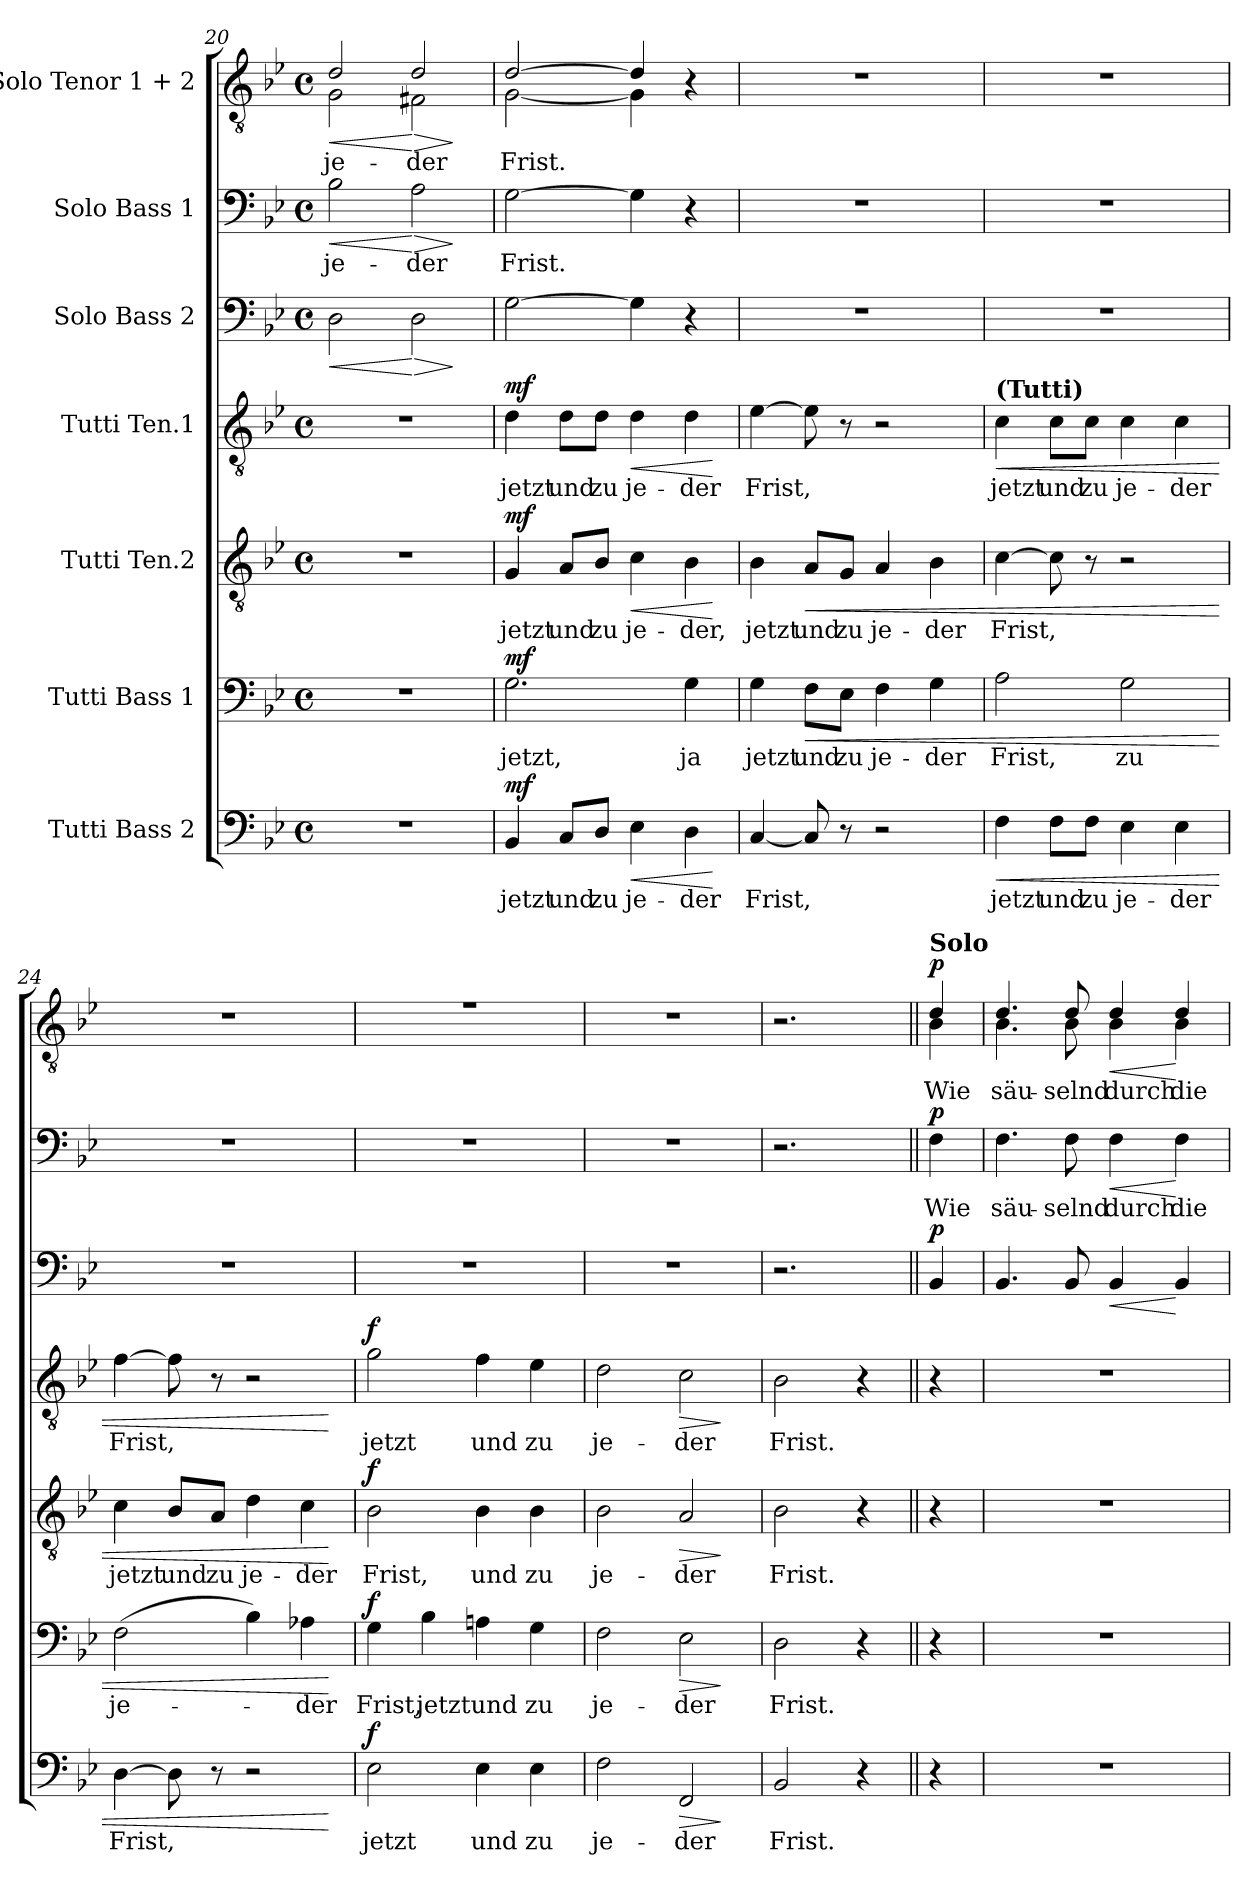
**kern	**text	**dynam	**kern	**text	**dynam	**kern	**text	**dynam	**kern	**text	**dynam	**kern	**dynam	**kern	**text	**dynam	**kern	**text	**dynam
*part7	*part7	*part7	*part6	*part6	*part6	*part5	*part5	*part5	*part4	*part4	*part4	*part3	*part3	*part2	*part2	*part2	*part1	*part1	*part1
*staff7	*staff7	*staff7	*staff6	*staff6	*staff6	*staff5	*staff5	*staff5	*staff4	*staff4	*staff4	*staff3	*staff3	*staff2	*staff2	*staff2	*staff1	*staff1	*staff1
*I"Tutti Bass 2	*	*	*I"Tutti Bass 1	*	*	*I"Tutti Ten.2	*	*	*I"Tutti Ten.1	*	*	*I"Solo Bass 2	*	*I"Solo Bass 1	*	*	*I"Solo Tenor 1 + 2	*	*
!!LO:LB:g=z
*clefF4	*	*	*clefF4	*	*	*clefGv2	*	*	*clefGv2	*	*	*clefF4	*	*clefF4	*	*	*clefGv2	*	*
*k[b-e-]	*	*	*k[b-e-]	*	*	*k[b-e-]	*	*	*k[b-e-]	*	*	*k[b-e-]	*	*k[b-e-]	*	*	*k[b-e-]	*	*
*M4/4	*	*	*M4/4	*	*	*M4/4	*	*	*M4/4	*	*	*M4/4	*	*M4/4	*	*	*M4/4	*	*
*met(c)	*	*	*met(c)	*	*	*met(c)	*	*	*met(c)	*	*	*met(c)	*	*met(c)	*	*	*met(c)	*	*
=20	=20	=20	=20	=20	=20	=20	=20	=20	=20	=20	=20	=20	=20	=20	=20	=20	=20	=20	=20
!	!	!	!	!	!	!	!	!	!	!	!	!	!LO:HP:b	!	!LO:LY:b	!LO:HP:b	!	!LO:LY:b	!LO:HP:b
*	*	*	*	*	*	*	*	*	*	*	*	*	*	*	*	*	*^	*	*
1r	.	.	1r	.	.	1r	.	.	1r	.	.	2D\	<	2B-\	je-	<	2d/	2G\	je-	<
!	!	!	!	!	!	!	!	!	!	!	!	!	!LO:HP:n=1:b	!	!LO:LY:b	!LO:HP:n=1:b	!	!	!LO:LY:b	!LO:HP:n=1:b
.	.	.	.	.	.	.	.	.	.	.	.	2D\	[ >	2A\	-der	[ >	2d/	2F#X\	-der	[ >
*	*	*	*	*	*	*	*	*	*	*	*	*	*	*	*	*	*v	*v	*	*
.	.	.	.	.	.	.	.	.	.	.	.	.	]	.	.	]	.	.	]
=21	=21	=21	=21	=21	=21	=21	=21	=21	=21	=21	=21	=21	=21	=21	=21	=21	=21	=21	=21
!	!LO:LY:b	!LO:DY:a	!	!LO:LY:b	!LO:DY:a	!	!LO:LY:b	!LO:DY:a	!	!LO:LY:b	!LO:DY:a	!	!	!	!LO:LY:b	!	!	!LO:LY:b	!
*	*	*	*	*	*	*	*	*	*	*	*	*	*	*	*	*	*^	*	*
4BB-/	jetzt	mf	2.G\	jetzt,	mf	4G/	jetzt	mf	4d\	jetzt	mf	[2G\	.	[2G\	Frist.	.	[2d/	[2G\	Frist.	.
!	!LO:LY:b	!	!	!	!	!	!LO:LY:b	!	!	!LO:LY:b	!	!	!	!	!	!	!	!	!	!
8C/L	und	.	.	.	.	8A/L	und	.	8d\L	und	.	.	.	.	.	.	.	.	.	.
!	!LO:LY:b	!	!	!	!	!	!LO:LY:b	!	!	!LO:LY:b	!	!	!	!	!	!	!	!	!	!
8D/J	zu	.	.	.	.	8B-/J	zu	.	8d\J	zu	.	.	.	.	.	.	.	.	.	.
!	!LO:LY:b	!LO:HP:b	!	!	!	!	!LO:LY:b	!LO:HP:b	!	!LO:LY:b	!LO:HP:b	!	!	!	!	!	!	!	!	!
4E-\	je-	<	.	.	.	4c\	je-	<	4d\	je-	<	4G\]	.	4G\]	.	.	4d/]	4G\]	.	.
!	!LO:LY:b	!	!	!LO:LY:b	!	!	!LO:LY:b	!	!	!LO:LY:b	!	!	!	!	!	!	!	!	!	!
4D\	-der	.	4G\	ja	.	4B-\	-der,	.	4d\	-der	.	4r	.	4r	.	.	4r	4ryy	.	.
*	*	*	*	*	*	*	*	*	*	*	*	*	*	*	*	*	*v	*v	*	*
.	.	[	.	.	.	.	.	[	.	.	[	.	.	.	.	.	.	.	.
=22	=22	=22	=22	=22	=22	=22	=22	=22	=22	=22	=22	=22	=22	=22	=22	=22	=22	=22	=22
!	!LO:LY:b	!	!	!LO:LY:b	!	!	!LO:LY:b	!	!	!LO:LY:b	!	!	!	!	!	!	!	!	!
[4C/	Frist,	.	4G\	jetzt	.	4B-\	jetzt	.	[4e-\	Frist,	.	1r	.	1r	.	.	1r	.	.
!	!	!	!	!LO:LY:b	!LO:HP:b	!	!LO:LY:b	!LO:HP:b	!	!	!	!	!	!	!	!	!	!	!
8C/]	.	.	8F\L	und	<	8A/L	und	<	8e-\]	.	.	.	.	.	.	.	.	.	.
!	!	!	!	!LO:LY:b	!	!	!LO:LY:b	!	!	!	!	!	!	!	!	!	!	!	!
8r	.	.	8E-\J	zu	.	8G/J	zu	.	8r	.	.	.	.	.	.	.	.	.	.
!	!	!	!	!LO:LY:b	!	!	!LO:LY:b	!	!	!	!	!	!	!	!	!	!	!	!
2r	.	.	4F\	je-	.	4A/	je-	.	2r	.	.	.	.	.	.	.	.	.	.
!	!	!	!	!LO:LY:b	!	!	!LO:LY:b	!	!	!	!	!	!	!	!	!	!	!	!
.	.	.	4G\	-der	.	4B-\	-der	.	.	.	.	.	.	.	.	.	.	.	.
!!LO:LB:g=z
=23	=23	=23	=23	=23	=23	=23	=23	=23	=23	=23	=23	=23	=23	=23	=23	=23	=23	=23	=23
!	!	!	!	!	!	!	!	!	!LO:TX:a:B:t=(Tutti)	!	!	!	!	!	!	!	!	!	!
!	!LO:LY:b	!LO:HP:b	!	!LO:LY:b	!	!	!LO:LY:b	!	!	!LO:LY:b	!LO:HP:b	!	!	!	!	!	!	!	!
4F\	jetzt	<	2A\	Frist,	.	[4c\	Frist,	.	4c\	jetzt	<	1r	.	1r	.	.	1r	.	.
!	!LO:LY:b	!	!	!	!	!	!	!	!	!LO:LY:b	!	!	!	!	!	!	!	!	!
8F\L	und	.	.	.	.	8c\]	.	.	8c\L	und	.	.	.	.	.	.	.	.	.
!	!LO:LY:b	!	!	!	!	!	!	!	!	!LO:LY:b	!	!	!	!	!	!	!	!	!
8F\J	zu	.	.	.	.	8r	.	.	8c\J	zu	.	.	.	.	.	.	.	.	.
!	!LO:LY:b	!	!	!LO:LY:b	!	!	!	!	!	!LO:LY:b	!	!	!	!	!	!	!	!	!
4E-\	je-	.	2G\	zu	.	2r	.	.	4c\	je-	.	.	.	.	.	.	.	.	.
!	!LO:LY:b	!	!	!	!	!	!	!	!	!LO:LY:b	!	!	!	!	!	!	!	!	!
4E-\	-der	.	.	.	.	.	.	.	4c\	-der	.	.	.	.	.	.	.	.	.
=24	=24	=24	=24	=24	=24	=24	=24	=24	=24	=24	=24	=24	=24	=24	=24	=24	=24	=24	=24
!	!LO:LY:b	!	!	!LO:LY:b	!	!	!LO:LY:b	!	!	!LO:LY:b	!	!	!	!	!	!	!	!	!
[4D\	Frist,	.	(2F\	je-	.	4c\	jetzt	.	[4f\	Frist,	.	1r	.	1r	.	.	1r	.	.
!	!	!	!	!	!	!	!LO:LY:b	!	!	!	!	!	!	!	!	!	!	!	!
8D\]	.	.	.	.	.	8B-/L	und	.	8f\]	.	.	.	.	.	.	.	.	.	.
!	!	!	!	!	!	!	!LO:LY:b	!	!	!	!	!	!	!	!	!	!	!	!
8r	.	.	.	.	.	8A/J	zu	.	8r	.	.	.	.	.	.	.	.	.	.
!	!	!	!	!	!	!	!LO:LY:b	!	!	!	!	!	!	!	!	!	!	!	!
2r	.	.	4B-\)	.	.	4d\	je-	.	2r	.	.	.	.	.	.	.	.	.	.
!	!	!	!	!LO:LY:b	!	!	!LO:LY:b	!	!	!	!	!	!	!	!	!	!	!	!
.	.	.	4A-X\	-der	.	4c\	-der	.	.	.	.	.	.	.	.	.	.	.	.
.	.	[	.	.	[	.	.	[	.	.	[	.	.	.	.	.	.	.	.
=25	=25	=25	=25	=25	=25	=25	=25	=25	=25	=25	=25	=25	=25	=25	=25	=25	=25	=25	=25
!	!LO:LY:b	!LO:DY:a	!	!LO:LY:b	!LO:DY:a	!	!LO:LY:b	!LO:DY:a	!	!LO:LY:b	!LO:DY:a	!	!	!	!	!	!	!	!
*	*	*	*	*	*	*	*	*	*	*	*	*	*	*	*	*	*^	*	*
2E-\	jetzt	f	4G\	Frist,	f	2B-\	Frist,	f	2g\	jetzt	f	1r	.	1r	.	.	1r	1ryy	.	.
!	!	!	!	!LO:LY:b	!	!	!	!	!	!	!	!	!	!	!	!	!	!	!	!
.	.	.	4B-\	jetzt	.	.	.	.	.	.	.	.	.	.	.	.	.	.	.	.
!	!LO:LY:b	!	!	!LO:LY:b	!	!	!LO:LY:b	!	!	!LO:LY:b	!	!	!	!	!	!	!	!	!	!
4E-\	und	.	4An\	und	.	4B-\	und	.	4f\	und	.	.	.	.	.	.	.	.	.	.
!	!LO:LY:b	!	!	!LO:LY:b	!	!	!LO:LY:b	!	!	!LO:LY:b	!	!	!	!	!	!	!	!	!	!
4E-\	zu	.	4G\	zu	.	4B-\	zu	.	4e-\	zu	.	.	.	.	.	.	.	.	.	.
=26	=26	=26	=26	=26	=26	=26	=26	=26	=26	=26	=26	=26	=26	=26	=26	=26	=26	=26	=26	=26
!	!LO:LY:b	!	!	!LO:LY:b	!	!	!LO:LY:b	!	!	!LO:LY:b	!	!	!	!	!	!	!	!	!	!
2F\	je-	.	2F\	je-	.	2B-\	je-	.	2d\	je-	.	1r	.	1r	.	.	1r	1ryy	.	.
!	!LO:LY:b	!LO:HP:b	!	!LO:LY:b	!LO:HP:b	!	!LO:LY:b	!LO:HP:b	!	!LO:LY:b	!LO:HP:b	!	!	!	!	!	!	!	!	!
2FF/	-der	>	2E-\	-der	>	2A/	-der	>	2c\	-der	>	.	.	.	.	.	.	.	.	.
*	*	*	*	*	*	*	*	*	*	*	*	*	*	*	*	*	*v	*v	*	*
.	.	]	.	.	]	.	.	]	.	.	]	.	.	.	.	.	.	.	.
=27	=27	=27	=27	=27	=27	=27	=27	=27	=27	=27	=27	=27	=27	=27	=27	=27	=27	=27	=27
!	!LO:LY:b	!	!	!LO:LY:b	!	!	!LO:LY:b	!	!	!LO:LY:b	!	!	!	!	!	!	!	!	!
*	*	*	*	*	*	*	*	*	*	*	*	*	*	*	*	*	*^	*	*
2BB-/	Frist.	.	2D\	Frist.	.	2B-\	Frist.	.	2B-\	Frist.	.	2.r	.	2.r	.	.	2.r	2.ryy	.	.
4r	.	.	4r	.	.	4r	.	.	4r	.	.	.	.	.	.	.	.	.	.	.
!!LO:PB:g=z	!!
=28||	=28||	=28||	=28||	=28||	=28||	=28||	=28||	=28||	=28||	=28||	=28||	=28||	=28||	=28||	=28||	=28||	=28||	=28||	=28||	=28||
!	!	!	!	!	!	!	!	!	!	!	!	!	!	!	!	!	!LO:TX:a:B:t=Solo	!	!	!
!	!	!	!	!	!	!	!	!	!	!	!	!	!LO:DY:a	!	!LO:LY:b	!LO:DY:a	!	!	!LO:LY:b	!LO:DY:a
4r	.	.	4r	.	.	4r	.	.	4r	.	.	4BB-/	p	4F\	Wie	p	4d/	4B-\	Wie	p
=29	=29	=29	=29	=29	=29	=29	=29	=29	=29	=29	=29	=29	=29	=29	=29	=29	=29	=29	=29	=29
!	!	!	!	!	!	!	!	!	!	!	!	!	!	!	!LO:LY:b	!	!	!	!LO:LY:b	!
1r	.	.	1r	.	.	1r	.	.	1r	.	.	4.BB-/	.	4.F\	säu-	.	4.d/	4.B-\	säu-	.
!	!	!	!	!	!	!	!	!	!	!	!	!	!	!	!LO:LY:b	!	!	!	!LO:LY:b	!
.	.	.	.	.	.	.	.	.	.	.	.	8BB-/	.	8F\	-selnd	.	8d/	8B-\	-selnd	.
!	!	!	!	!	!	!	!	!	!	!	!	!	!LO:HP:b	!	!LO:LY:b	!LO:HP:b	!	!	!LO:LY:b	!LO:HP:b
.	.	.	.	.	.	.	.	.	.	.	.	4BB-/	<	4F\	durch	<	4d/	4B-\	durch	<
!	!	!	!	!	!	!	!	!	!	!	!	!	!	!	!LO:LY:b	!	!	!	!LO:LY:b	!
.	.	.	.	.	.	.	.	.	.	.	.	4BB-/	[	4F\	die	[	4d/	4B-\	die	[
*	*	*	*	*	*	*	*	*	*	*	*	*	*	*	*	*	*v	*v	*	*
=	=	=	=	=	=	=	=	=	=	=	=	=	=	=	=	=	=	=	=
*-	*-	*-	*-	*-	*-	*-	*-	*-	*-	*-	*-	*-	*-	*-	*-	*-	*-	*-	*-
